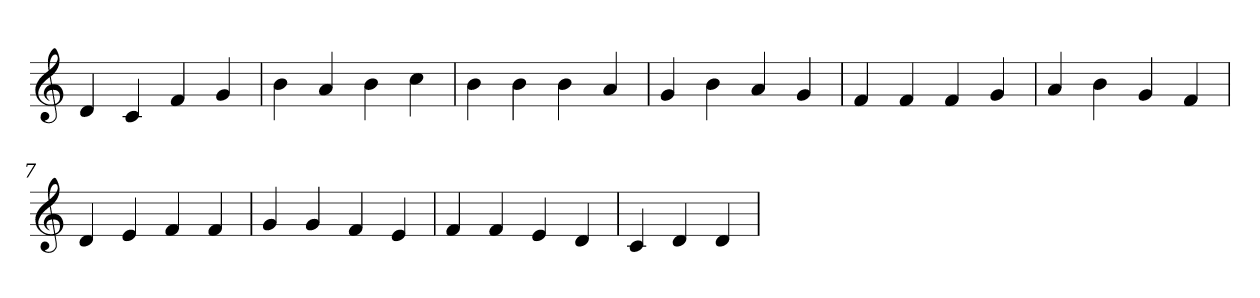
**kern
*part1
*staff1
*clefG2
=1
4d
4c
4f
4g
=2
4b
4a
4b
4cc
=3
4b
4b
4b
4a
=4
4g
4b
4a
4g
=5
4f
4f
4f
4g
=6
4a
4b
4g
4f
=7
4d
4e
4f
4f
=8
4g
4g
4f
4e
=9
4f
4f
4e
4d
=10
4c
4d
4d
=
*-
